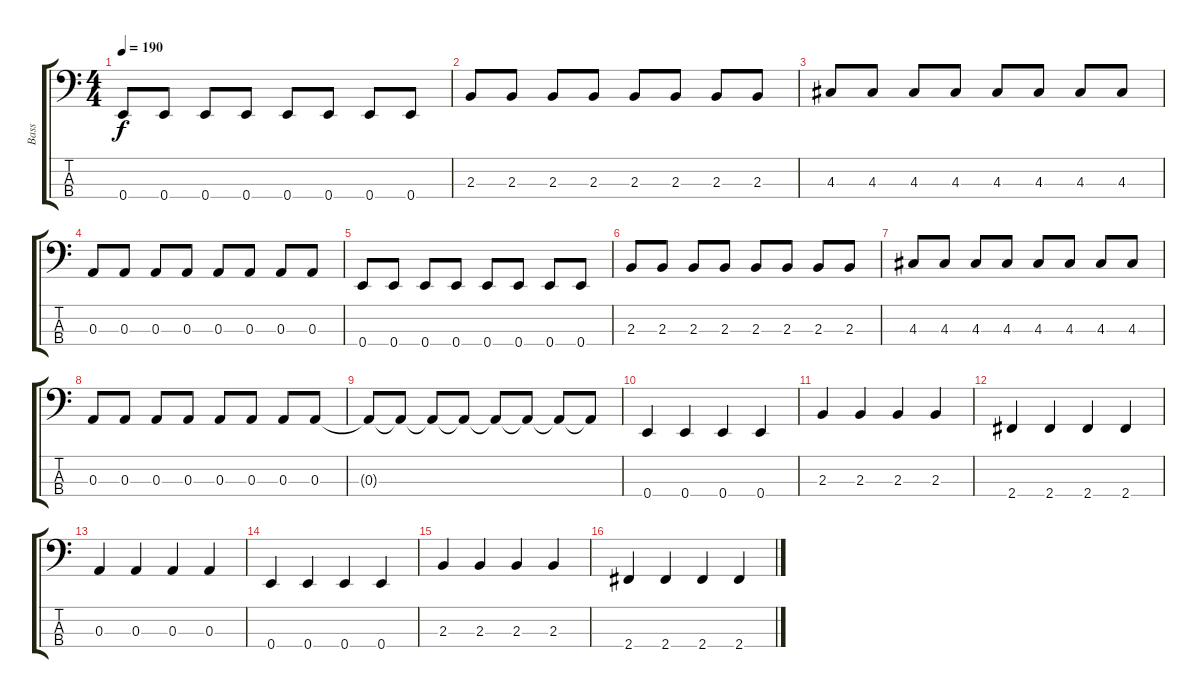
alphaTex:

\track ("Bass" "Bass") {instrument electricbasspick}
\staff {score tabs}
\tuning (G2 D2 A1 E1) {hide}
\ts (4 4)
\tempo 190
\clef f4
\ks c
0.4.8{dy f instrument electricbasspick} 0.4.8 0.4.8 0.4.8 0.4.8 0.4.8 0.4.8 0.4.8 |
2.3.8 2.3.8 2.3.8 2.3.8 2.3.8 2.3.8 2.3.8 2.3.8 |
4.3.8 4.3.8 4.3.8 4.3.8 4.3.8 4.3.8 4.3.8 4.3.8 |
0.3.8 0.3.8 0.3.8 0.3.8 0.3.8 0.3.8 0.3.8 0.3.8 |
0.4.8 0.4.8 0.4.8 0.4.8 0.4.8 0.4.8 0.4.8 0.4.8 |
2.3.8 2.3.8 2.3.8 2.3.8 2.3.8 2.3.8 2.3.8 2.3.8 |
4.3.8 4.3.8 4.3.8 4.3.8 4.3.8 4.3.8 4.3.8 4.3.8 |
0.3.8 0.3.8 0.3.8 0.3.8 0.3.8 0.3.8 0.3.8 0.3.8 |
0.3{t}.8 0.3{t}.8 0.3{t}.8 0.3{t}.8 0.3{t}.8 0.3{t}.8 0.3{t}.8 0.3{t}.8 |
0.4.4 0.4.4 0.4.4 0.4.4 |
2.3.4 2.3.4 2.3.4 2.3.4 |
2.4.4 2.4.4 2.4.4 2.4.4 |
0.3.4 0.3.4 0.3.4 0.3.4 |
0.4.4 0.4.4 0.4.4 0.4.4 |
2.3.4 2.3.4 2.3.4 2.3.4 |
2.4.4 2.4.4 2.4.4 2.4.4
